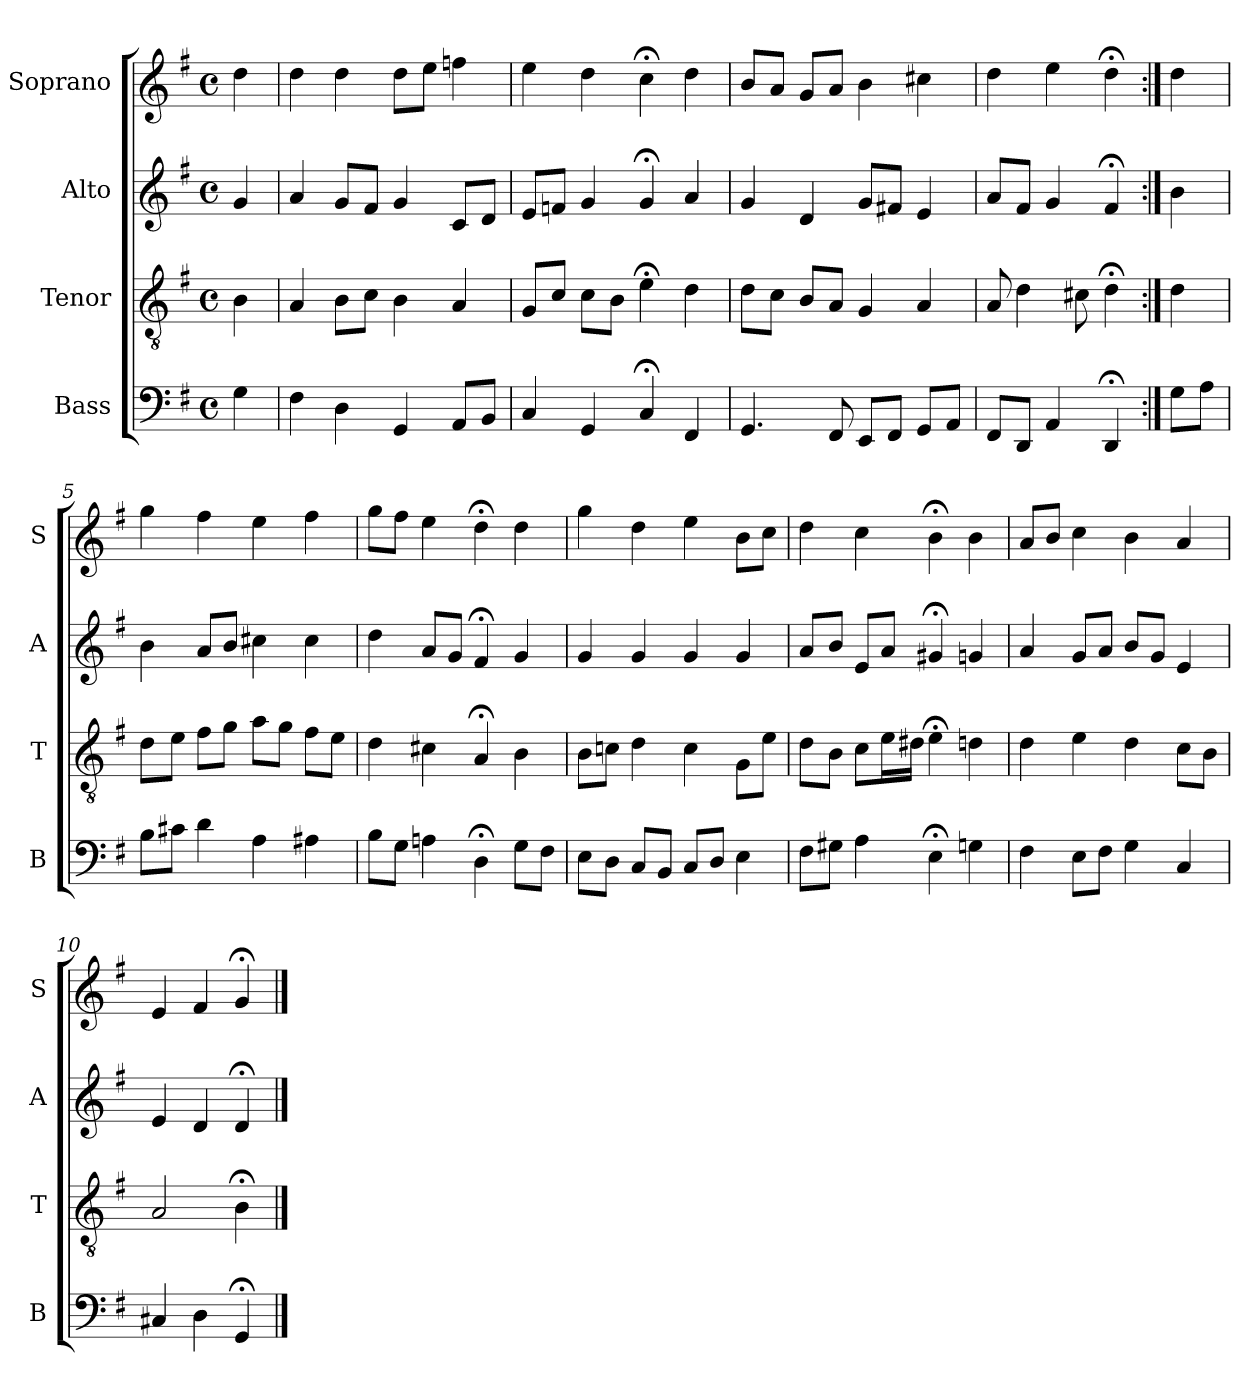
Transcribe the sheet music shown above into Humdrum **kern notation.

**kern	**kern	**kern	**kern
*part4	*part3	*part2	*part1
*staff4	*staff3	*staff2	*staff1
*I"Bass	*I"Tenor	*I"Alto	*I"Soprano
*I'B	*I'T	*I'A	*I'S
*clefF4	*clefGv2	*clefG2	*clefG2
*k[f#]	*k[f#]	*k[f#]	*k[f#]
*G:	*G:	*G:	*G:
*M4/4	*M4/4	*M4/4	*M4/4
*met(c)	*met(c)	*met(c)	*met(c)
*MM100	*MM100	*MM100	*MM100
=	=	=	=
4G	4B	4g	4dd
=1	=1	=1	=1
4F#	4A	4a	4dd
4D	8BL	8gL	4dd
.	8cJ	8f#J	.
4GG	4B	4g	8ddL
.	.	.	8eeJ
8AAL	4A	8cL	4ffn
8BBJ	.	8dJ	.
=2	=2	=2	=2
4C	8GL	8eL	4ee
.	8cJ	8fnJ	.
4GG	8cL	4g	4dd
.	8BJ	.	.
4C;<	4e;<	4g;<	4cc;<
4FF#	4d	4a	4dd
=3	=3	=3	=3
4.GG	8dL	4g	8bL
.	8cJ	.	8aJ
.	8BL	4d	8gL
8FF#	8AJ	.	8aJ
8EEL	4G	8gL	4b
8FF#J	.	8f#XJ	.
8GGL	4A	4e	4cc#X
8AAJ	.	.	.
=4	=4	=4	=4
8FF#L	8A	8aL	4dd
8DDJ	4d	8f#J	.
4AA	.	4g	4ee
.	8c#X	.	.
4DD;<	4d;<	4f#;<	4dd;<
=:|!	=:|!	=:|!	=:|!
8GL	4d	4b	4dd
8AJ	.	.	.
=5	=5	=5	=5
8BL	8dL	4b	4gg
8c#XJ	8eJ	.	.
4d	8f#L	8aL	4ff#
.	8gJ	8bJ	.
4A	8aL	4cc#X	4ee
.	8gJ	.	.
4A#X	8f#L	4cc#	4ff#
.	8eJ	.	.
=6	=6	=6	=6
8BL	4d	4dd	8ggL
8GJ	.	.	8ff#J
4An	4c#X	8aL	4ee
.	.	8gJ	.
4D;<	4A;<	4f#;<	4dd;<
8GL	4B	4g	4dd
8F#J	.	.	.
=7	=7	=7	=7
8EL	8BL	4g	4gg
8DJ	8cnJ	.	.
8CL	4d	4g	4dd
8BBJ	.	.	.
8CL	4c	4g	4ee
8DJ	.	.	.
4E	8GL	4g	8bL
.	8eJ	.	8ccJ
=8	=8	=8	=8
8F#L	8dL	8aL	4dd
8G#XJ	8BJ	8bJ	.
4A	8cL	8eL	4cc
.	16eL	8aJ	.
.	16d#XJJ	.	.
4E;<	4e;<	4g#X;<	4b;<
4Gn	4dn	4gn	4b
=9	=9	=9	=9
4F#	4d	4a	8aL
.	.	.	8bJ
8EL	4e	8gL	4cc
8F#J	.	8aJ	.
4G	4d	8bL	4b
.	.	8gJ	.
4C	8cL	4e	4a
.	8BJ	.	.
=10	=10	=10	=10
4C#X	2A	4e	4e
4D	.	4d	4f#
4GG;<	4B;<	4d;<	4g;<
==	==	==	==
*-	*-	*-	*-
